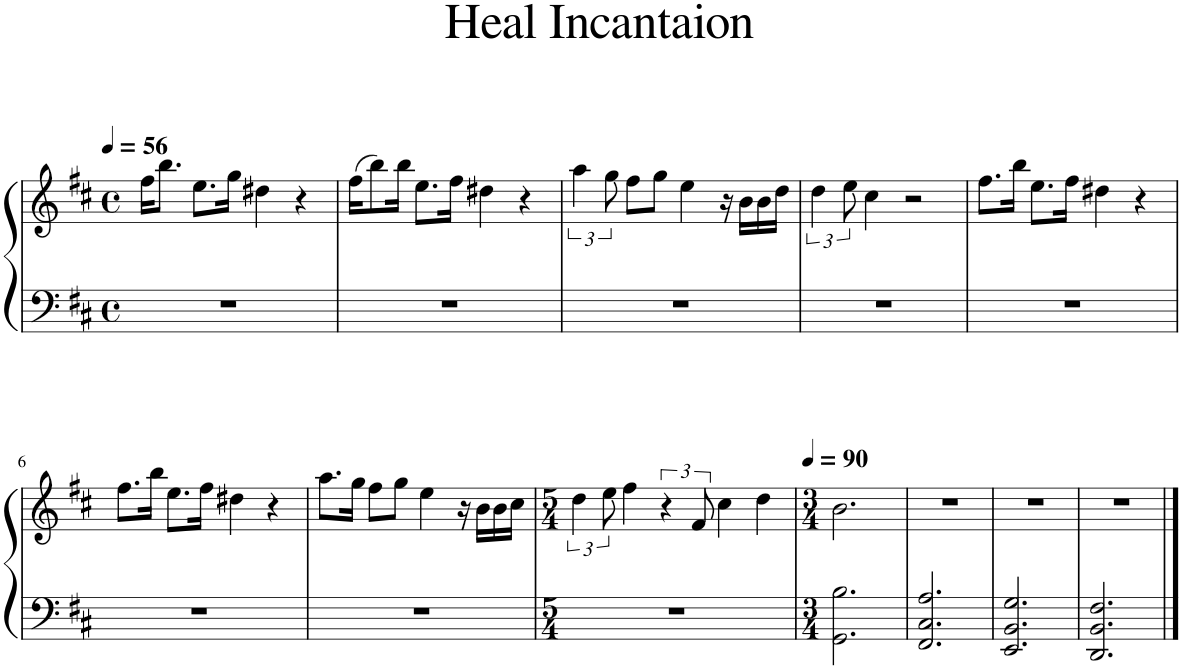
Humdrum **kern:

**kern	**kern
*part1	*part1
*staff2	*staff1
*I"Piano	*
*I'Pno.	*
*clefF4	*clefG2
*k[f#c#]	*k[f#c#]
*M4/4	*M4/4
*met(c)	*met(c)
*MM56	*MM56
=1	=1
1r	16ff#\KL
.	8.bb\J
.	8.ee\L
.	16gg\Jk
.	4dd#X\
.	4r
=2	=2
1r	(16ff#\KL
.	8bb\)
.	16bb\Jk
.	8.ee\L
.	16ff#\Jk
.	4dd#X\
.	4r
=3	=3
1r	6aa\
.	12gg\
.	8ff#\L
.	8gg\J
.	4ee\
.	16r
.	16b\LL
.	16b\
.	16dd\JJ
=4	=4
1r	6dd\
.	12ee\
.	4cc#\
.	2r
=5	=5
1r	8.ff#\L
.	16bb\Jk
.	8.ee\L
.	16ff#\Jk
.	4dd#X\
.	4r
!!LO:LB:g=z
=6	=6
1r	8.ff#\L
.	16bb\Jk
.	8.ee\L
.	16ff#\Jk
.	4dd#X\
.	4r
=7	=7
1r	8.aa\L
.	16gg\Jk
.	8ff#\L
.	8gg\J
.	4ee\
.	16r
.	16b\LL
.	16b\
.	16cc#\JJ
=8	=8
*M5/4	*M5/4
4%5r	6dd\
.	12ee\
.	4ff#\
.	6r
.	12f#/
.	4cc#\
.	4dd\
=9	=9
*M3/4	*M3/4
*	*MM90
2.GG\ 2.B\	2.b\
=10	=10
2.FF#/ 2.C#/ 2.A/	2.r
=11	=11
2.EE/ 2.BB/ 2.G/	2.r
=12	=12
2.DD/ 2.BB/ 2.F#/	2.r
==	==
*-	*-
